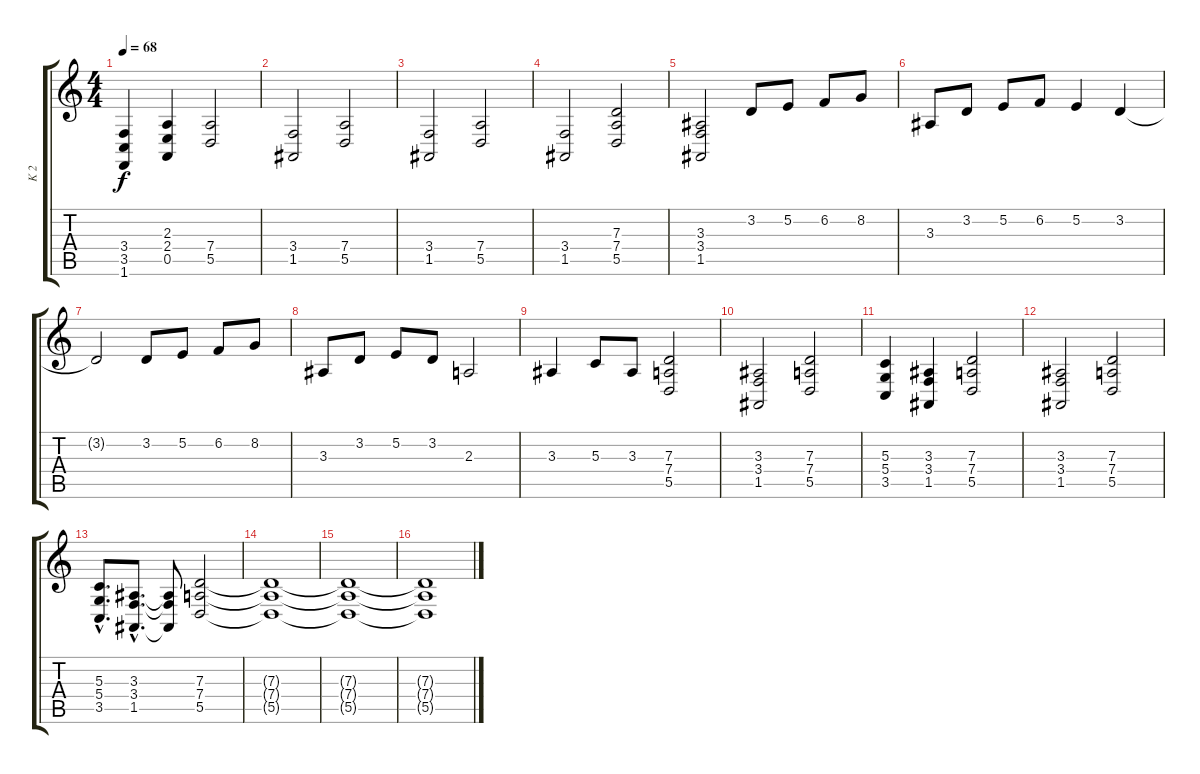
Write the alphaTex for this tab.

\track ("K 2" "K 2") {instrument synthstrings1}
\staff {score tabs}
\tuning (E4 B3 G3 D3 A2 E2) {hide}
\ts (4 4)
\tempo 68
\clef g2
\ks c
(3.4 3.5 1.6).4{dy f} (2.3 2.4 0.5).4 (7.4 5.5).2 |
(3.4 1.5).2 (7.4 5.5).2 |
(3.4 1.5).2 (7.4 5.5).2 |
(3.4 1.5).2 (7.3 7.4 5.5).2 |
(3.3 3.4 1.5).2 3.2.8{instrument flute} 5.2.8 6.2.8 8.2.8 |
3.3.8 3.2.8 5.2.8 6.2.8 5.2.4 3.2.4 |
3.2{t}.2 3.2.8 5.2.8 6.2.8 8.2.8 |
3.3.8 3.2.8 5.2.8 3.2.8 2.3.2 |
3.3.4 5.3.8 3.3.8 (7.3 7.4 5.5).2{instrument synthstrings1} |
(3.3 3.4 1.5).2 (7.3 7.4 5.5).2 |
(5.3 5.4 3.5).4 (3.3 3.4 1.5).4 (7.3 7.4 5.5).2 |
(3.3 3.4 1.5).2 (7.3 7.4 5.5).2 |
(5.3{hac} 5.4{hac} 3.5{hac}).8{d} (3.3{hac} 3.4{hac} 1.5{hac}).8{d} (3.3{t} 3.4{t} 1.5{t}).8 (7.3 7.4 5.5).2 |
(7.3{t} 7.4{t} 5.5{t}).1 |
(7.3{t} 7.4{t} 5.5{t}).1 |
(7.3{t} 7.4{t} 5.5{t}).1
